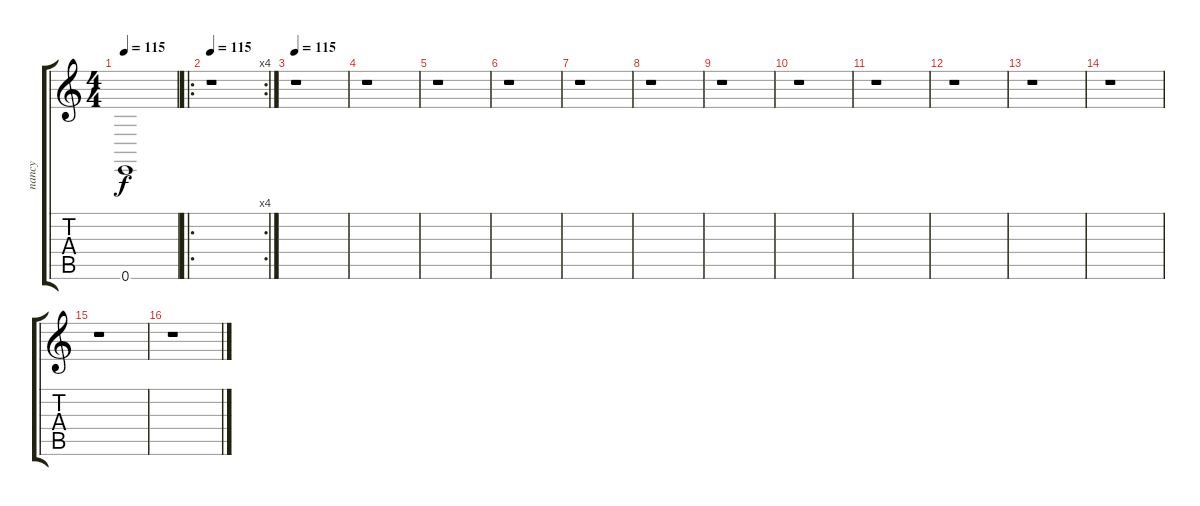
\track ("nancy" "nancy") {instrument breathnoise}
\staff {score tabs}
\tuning (E4 B3 G3 D3 A2 E2) {hide}
\ts (4 4)
\tempo 115
\clef g2
\ks c
0.6{t}.1{dy f} |
\ro
\rc 4
\tempo 115
r.1 |
\tempo 115
r.1 |
r.1 |
r.1 |
r.1 |
r.1 |
r.1 |
r.1 |
r.1 |
r.1 |
r.1 |
r.1 |
r.1 |
r.1 |
r.1
